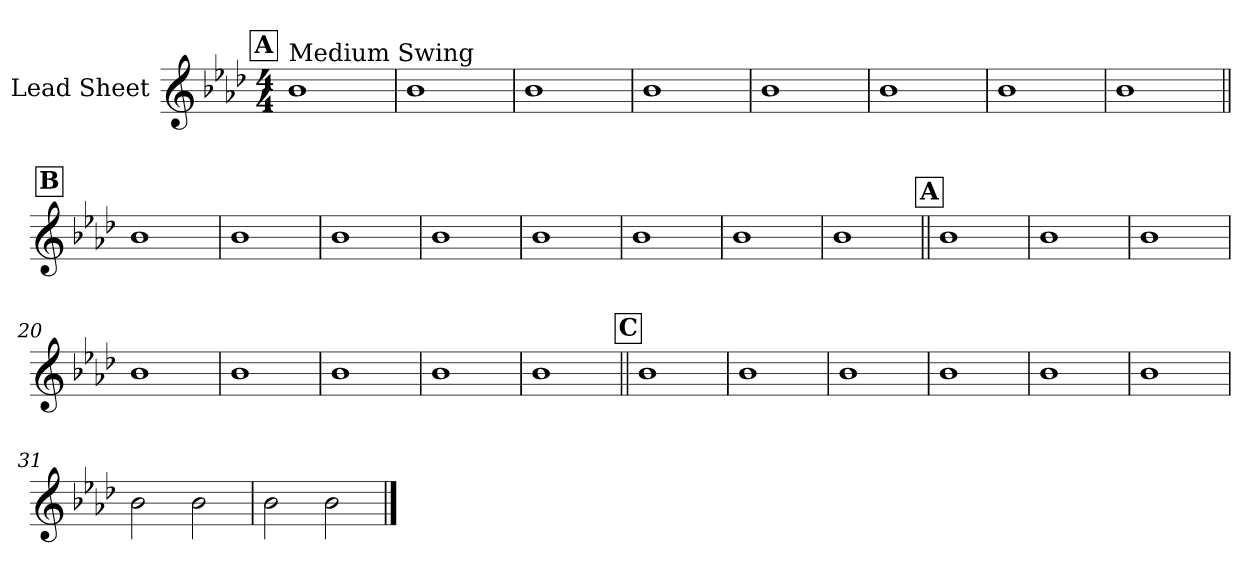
**kern
*part1
*staff1
*I"Lead Sheet
*clefG2
*k[b-e-a-d-]
*A-:
*M4/4
!!LO:REH:place=s1:a:fs=14:t=A
=1
!LO:TX:a:t=Medium Swing
1b-
=2
1b-
=3
1b-
=4
1b-
!!LO:LB:g=z
=5
1b-
=6
1b-
=7
1b-
=8
1b-
!!LO:LB:g=z
!!LO:REH:place=s1:a:fs=14:t=B
=9||
1b-
=10
1b-
=11
1b-
=12
1b-
!!LO:LB:g=z
=13
1b-
=14
1b-
=15
1b-
=16
1b-
!!LO:LB:g=z
!!LO:REH:place=s1:a:fs=14:t=A
=17||
1b-
=18
1b-
=19
1b-
=20
1b-
!!LO:LB:g=z
=21
1b-
=22
1b-
=23
1b-
=24
1b-
!!LO:LB:g=z
!!LO:REH:place=s1:a:fs=14:t=C
=25||
1b-
=26
1b-
=27
1b-
=28
1b-
!!LO:LB:g=z
=29
1b-
=30
1b-
=31
2b-\
2b-\
=32
2b-\
2b-\
==
*-
